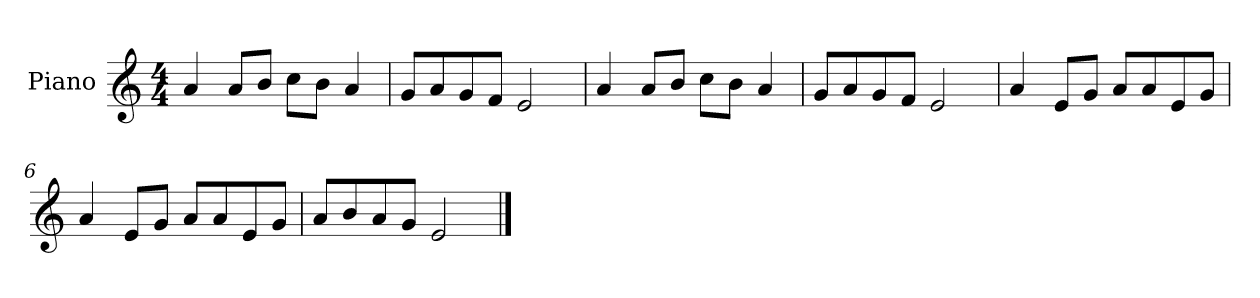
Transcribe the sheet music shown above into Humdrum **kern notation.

**kern
*part1
*staff1
*I"Piano
*I'P-no
*clefG2
*k[]
*M4/4
*MM90
=1
4a/
8a/L
8b/J
8cc\L
8b\J
4a/
=2
8g/L
8a/
8g/
8f/J
2e/
=3
4a/
8a/L
8b/J
8cc\L
8b\J
4a/
=4
8g/L
8a/
8g/
8f/J
2e/
=5
4a/
8e/L
8g/J
8a/L
8a/
8e/
8g/J
=6
4a/
8e/L
8g/J
8a/L
8a/
8e/
8g/J
!!LO:LB:g=z
=7
8a/L
8b/
8a/
8g/J
2e/
==
*-
